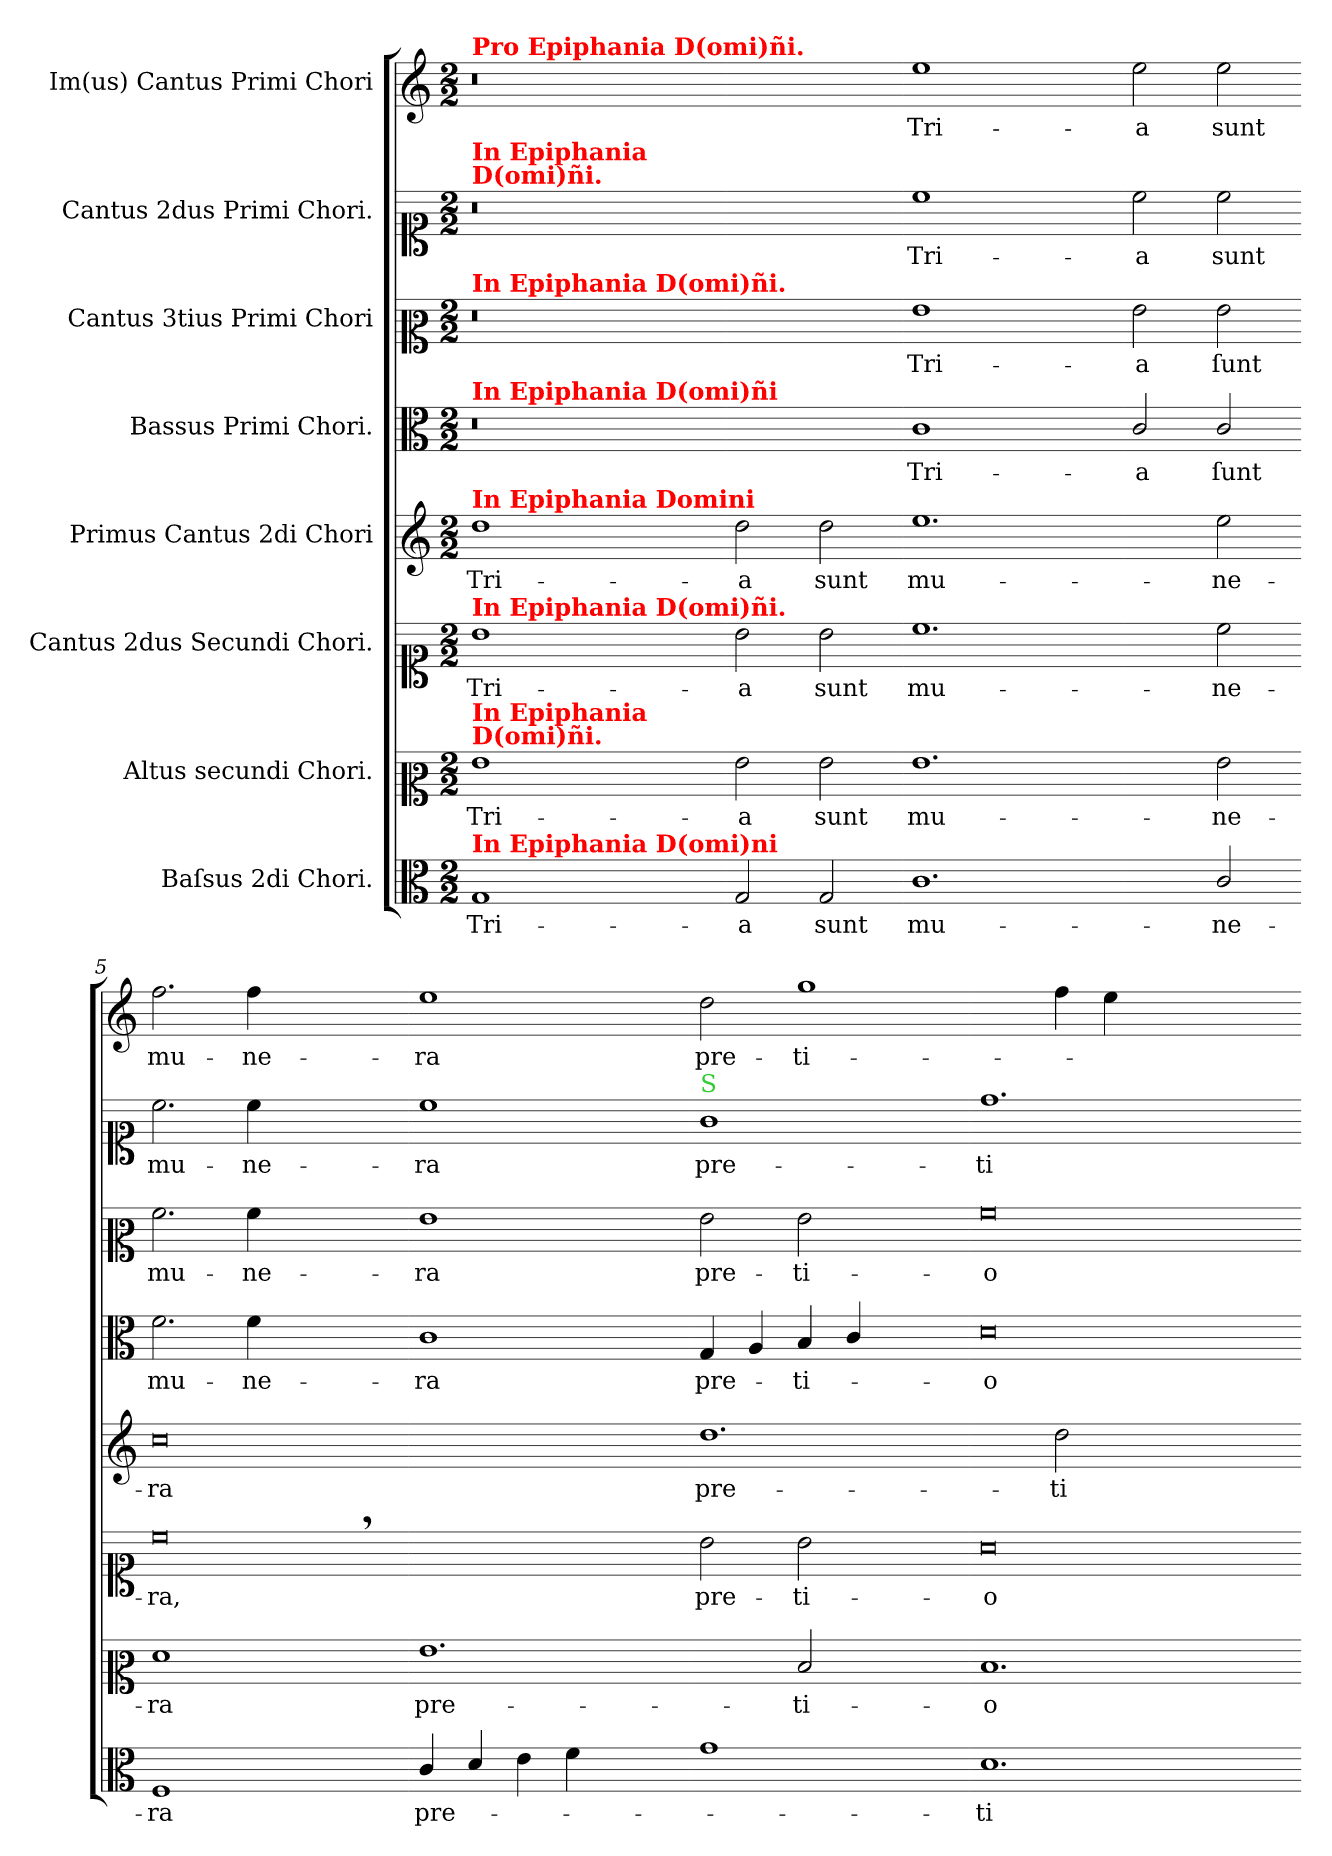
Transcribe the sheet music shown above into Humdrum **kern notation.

**kern	**text	**kern	**text	**kern	**text	**kern	**text	**kern	**text	**kern	**text	**kern	**text	**kern	**text
*part8	*part8	*part7	*part7	*part6	*part6	*part5	*part5	*part4	*part4	*part3	*part3	*part2	*part2	*part1	*part1
*staff8	*staff8	*staff7	*staff7	*staff6	*staff6	*staff5	*staff5	*staff4	*staff4	*staff3	*staff3	*staff2	*staff2	*staff1	*staff1
*I"Baſsus 2di Chori.	*	*I"Altus secundi Chori.	*	*I"Cantus 2dus Secundi Chori.	*	*I"Primus Cantus 2di Chori	*	*I"Bassus Primi Chori.	*	*I"Cantus 3tius Primi Chori	*	*I"Cantus 2dus Primi Chori.	*	*I"Im(us) Cantus Primi Chori	*
*clefC3	*	*clefC2	*	*clefC1	*	*clefG2	*	*clefC3	*	*clefC2	*	*clefC1	*	*clefG2	*
*k[]	*	*k[]	*	*k[]	*	*k[]	*	*k[]	*	*k[]	*	*k[]	*	*k[]	*
*M2/2	*	*M2/2	*	*M2/2	*	*M2/2	*	*M2/2	*	*M2/2	*	*M2/2	*	*M2/2	*
=1	=1	=1	=1	=1	=1	=1	=1	=1	=1	=1	=1	=1	=1	=1	=1
!	!	!	!	!	!	!	!	!	!	!	!	!	!	!LO:TX:a:B:color=red:t=Pro Epiphania D(omi)ñi.	!
!	!	!	!	!	!	!	!	!	!	!	!	!LO:TX:a:B:color=red:t=In Epiphania\nD(omi)ñi.	!	!	!
!	!	!	!	!	!	!	!	!	!	!LO:TX:a:B:color=red:t=In Epiphania D(omi)ñi.	!	!	!	!	!
!	!	!	!	!	!	!	!	!LO:TX:a:B:color=red:t=In Epiphania D(omi)ñi	!	!	!	!	!	!	!
!	!	!	!	!	!	!LO:TX:a:B:color=red:t=In Epiphania Domini	!	!	!	!	!	!	!	!	!
!	!	!	!	!LO:TX:a:B:color=red:t=In Epiphania D(omi)ñi.	!	!	!	!	!	!	!	!	!	!	!
!	!	!LO:TX:a:B:color=red:t=In Epiphania\nD(omi)ñi.	!	!	!	!	!	!	!	!	!	!	!	!	!
!LO:TX:a:B:color=red:t=In Epiphania D(omi)ni	!	!	!	!	!	!	!	!	!	!	!	!	!	!	!
1G	Tri-	1g	Tri-	1b	Tri-	1dd	Tri-	0r	.	0r	.	0r	.	0r	.
1ryy	.	1ryy	.	1ryy	.	1ryy	.	.	.	.	.	.	.	.	.
=2-	=2-	=2-	=2-	=2-	=2-	=2-	=2-	=2-	=2-	=2-	=2-	=2-	=2-	=2-	=2-
2G/	-a	2g\	-a	2b\	-a	2dd\	-a	1ryy	.	1ryy	.	1ryy	.	1ryy	.
2G/	sunt	2g\	sunt	2b\	sunt	2dd\	sunt	.	.	.	.	.	.	.	.
=3-	=3-	=3-	=3-	=3-	=3-	=3-	=3-	=3-	=3-	=3-	=3-	=3-	=3-	=3-	=3-
1.c	mu-	1.g	mu-	1.cc	mu-	1.ee	mu-	1c	Tri-	1g	Tri-	1cc	Tri-	1ee	Tri-
.	.	.	.	.	.	.	.	2ryy	.	2ryy	.	2ryy	.	2ryy	.
=4-	=4-	=4-	=4-	=4-	=4-	=4-	=4-	=4-	=4-	=4-	=4-	=4-	=4-	=4-	=4-
2ryy	.	2ryy	.	2ryy	.	2ryy	.	2c/	-a	2g\	-a	2cc\	-a	2ee\	-a
2c/	-ne-	2g\	-ne-	2cc\	-ne-	2ee\	-ne-	2c/	ſunt	2g\	ſunt	2cc\	sunt	2ee\	sunt
=5-	=5-	=5-	=5-	=5-	=5-	=5-	=5-	=5-	=5-	=5-	=5-	=5-	=5-	=5-	=5-
1F	-ra	1f	-ra	0cc,<	-ra,	0cc	-ra	2.f\	mu-	2.a\	mu-	2.cc\	mu-	2.ff\	mu-
.	.	.	.	.	.	.	.	4f\	-ne-	4a\	-ne-	4cc\	-ne-	4ff\	-ne-
1ryy	.	1ryy	.	.	.	.	.	1ryy	.	1ryy	.	1ryy	.	1ryy	.
=6-	=6-	=6-	=6-	=6-	=6-	=6-	=6-	=6-	=6-	=6-	=6-	=6-	=6-	=6-	=6-
4c/	pre-	1.g	pre-	1.ryy	.	1.ryy	.	1c	-ra	1g	-ra	1cc	-ra	1ee	-ra
4d/	.	.	.	.	.	.	.	.	.	.	.	.	.	.	.
4e\	.	.	.	.	.	.	.	.	.	.	.	.	.	.	.
4f\	.	.	.	.	.	.	.	.	.	.	.	.	.	.	.
2ryy	.	.	.	.	.	.	.	2ryy	.	2ryy	.	2ryy	.	2ryy	.
=7-	=7-	=7-	=7-	=7-	=7-	=7-	=7-	=7-	=7-	=7-	=7-	=7-	=7-	=7-	=7-
!	!	!	!	!	!	!	!	!	!	!	!	!LO:TX:a:color=limegreen:t=S	!	!	!
1g	.	2ryy	.	2b\	pre-	1.dd	pre-	4G/	pre-	2g\	pre-	1g	pre-	2dd\	pre-
.	.	.	.	.	.	.	.	4A/	.	.	.	.	.	.	.
.	.	2d/	-ti-	2b\	-ti-	.	.	4B/	ti-	2g\	ti-	.	.	1gg\	-ti-
.	.	.	.	.	.	.	.	4c/	.	.	.	.	.	.	.
2ryy	.	2ryy	.	2ryy	.	.	.	2ryy	.	2ryy	.	2ryy	.	.	.
=8-	=8-	=8-	=8-	=8-	=8-	=8-	=8-	=8-	=8-	=8-	=8-	=8-	=8-	=8-	=8-
1.d	-ti-	1.d	-o-	0a	-o-	2ryy	.	0d	-o-	0a	-o-	1.dd	ti-	2ryy	.
.	.	.	.	.	.	2dd\	-ti-	.	.	.	.	.	.	4ff\	.
.	.	.	.	.	.	.	.	.	.	.	.	.	.	4ee\	.
.	.	.	.	.	.	1ryy	.	.	.	.	.	.	.	1ryy	.
2ryy	.	2ryy	.	.	.	.	.	.	.	.	.	2ryy	.	.	.
=-	=-	=-	=-	=-	=-	=-	=-	=-	=-	=-	=-	=-	=-	=-	=-
*-	*-	*-	*-	*-	*-	*-	*-	*-	*-	*-	*-	*-	*-	*-	*-
